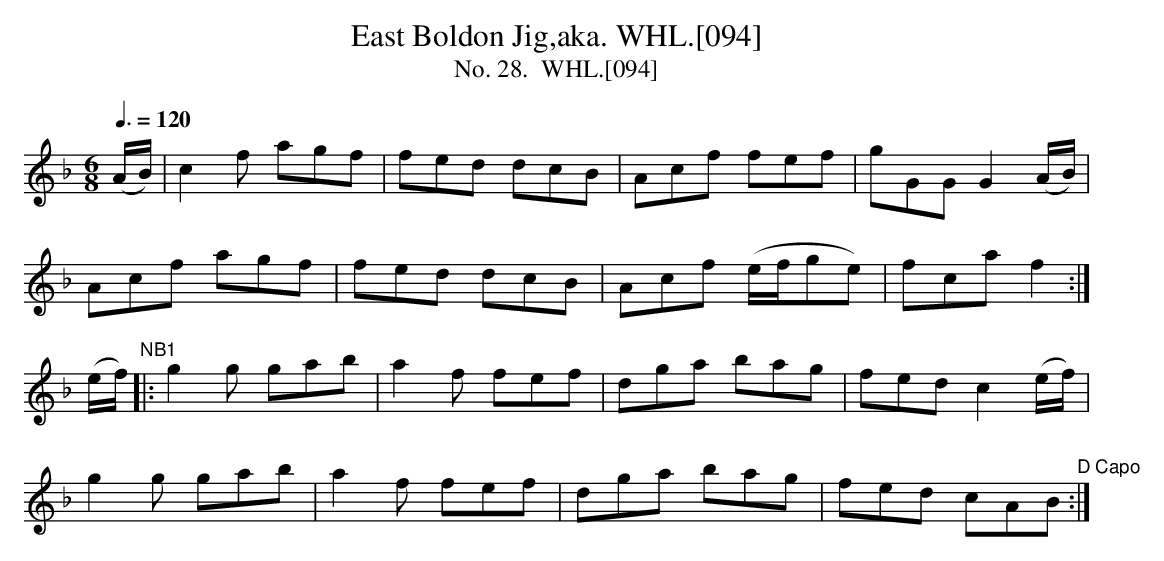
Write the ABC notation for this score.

X:1
T:East Boldon Jig,aka. WHL.[094]
T:No. 28.  WHL.[094]
M:6/8
L:1/8
Q:3/8=120
K:F
(A/B/)|c2f agf|fed dcB|Acf fef|gGG G2 (A/B/)|
Acf agf|fed dcB|Acf (e/f/ge)|fca f2 :|
(e/f/)"^NB1"|:g2g gab|a2f fef|dga bag|fed c2 (e/f/)|
g2g gab|a2f fef|dga bag|fed cAB "^D Capo":|
